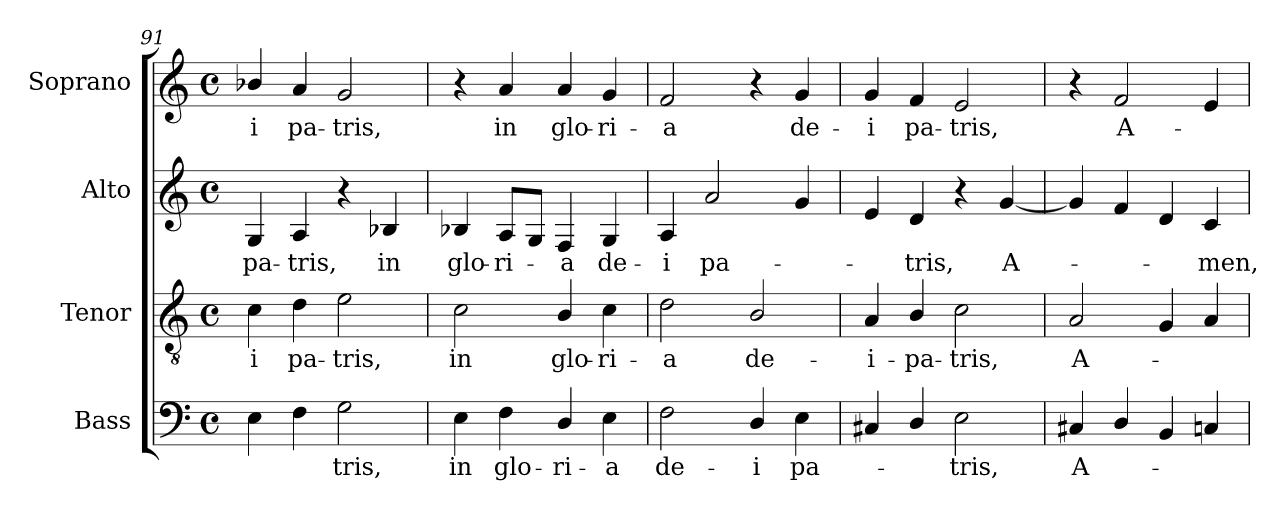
**kern	**text	**kern	**text	**kern	**text	**kern	**text
*part4	*part4	*part3	*part3	*part2	*part2	*part1	*part1
*staff4	*staff4	*staff3	*staff3	*staff2	*staff2	*staff1	*staff1
*I"Bass	*	*I"Tenor	*	*I"Alto	*	*I"Soprano	*
*I'B.	*	*I'T.	*	*I'A.	*	*I'S.	*
*clefF4	*	*clefGv2	*	*clefG2	*	*clefG2	*
*	*	*ITrd7c12	*	*	*	*	*
*k[]	*	*k[]	*	*k[]	*	*k[]	*
*C:	*	*C:	*	*C:	*	*C:	*
*M4/4	*	*M4/4	*	*M4/4	*	*M4/4	*
*met(c)	*	*met(c)	*	*met(c)	*	*met(c)	*
=91	=91	=91	=91	=91	=91	=91	=91
!	!	!	!LO:LY:b:color=#000000	!	!	!	!
!	!	!	!	!	!LO:LY:b:color=#000000	!	!
!	!	!	!	!	!	!	!LO:LY:b:color=#000000
4Ei\	.	4Ci\	-i	4Gi/	pa-	4b-Xi/	-i
!	!	!	!LO:LY:b:color=#000000	!	!	!	!
!	!	!	!	!	!LO:LY:b:color=#000000	!	!
!	!	!	!	!	!	!	!LO:LY:b:color=#000000
4Fi\	.	4Di\	pa-	4Ai/	-tris,	4ai/	pa-
!	!LO:LY:b:color=#000000	!	!	!	!	!	!
!	!	!	!LO:LY:b:color=#000000	!	!	!	!
!	!	!	!	!	!	!	!LO:LY:b:color=#000000
2Gi\	-tris,	2Ei\	-tris,	4r	.	2gi/	-tris,
!	!	!	!	!	!LO:LY:b:color=#000000	!	!
.	.	.	.	4B-Xi/	in	.	.
=92	=92	=92	=92	=92	=92	=92	=92
!	!LO:LY:b:color=#000000	!	!	!	!	!	!
!	!	!	!LO:LY:b:color=#000000	!	!	!	!
!	!	!	!	!	!LO:LY:b:color=#000000	!	!
4Ei\	in	2Ci\	in	4B-Xi/	glo-	4r	.
!	!LO:LY:b:color=#000000	!	!	!	!	!	!
!	!	!	!	!	!LO:LY:b:color=#000000	!	!
!	!	!	!	!	!	!	!LO:LY:b:color=#000000
4Fi\	glo-	.	.	8Ai/L	-ri-	4ai/	in
.	.	.	.	8Gi/J	.	.	.
!	!LO:LY:b:color=#000000	!	!	!	!	!	!
!	!	!	!LO:LY:b:color=#000000	!	!	!	!
!	!	!	!	!	!LO:LY:b:color=#000000	!	!
!	!	!	!	!	!	!	!LO:LY:b:color=#000000
4Di/	-ri-	4BBi/	glo-	4Fi/	-a	4ai/	glo-
!	!LO:LY:b:color=#000000	!	!	!	!	!	!
!	!	!	!LO:LY:b:color=#000000	!	!	!	!
!	!	!	!	!	!LO:LY:b:color=#000000	!	!
!	!	!	!	!	!	!	!LO:LY:b:color=#000000
4Ei\	-a	4Ci\	-ri-	4Gi/	de-	4gi/	-ri-
=93	=93	=93	=93	=93	=93	=93	=93
!	!LO:LY:b:color=#000000	!	!	!	!	!	!
!	!	!	!LO:LY:b:color=#000000	!	!	!	!
!	!	!	!	!	!LO:LY:b:color=#000000	!	!
!	!	!	!	!	!	!	!LO:LY:b:color=#000000
2Fi\	de-	2Di\	-a	4Ai/	-i	2fi/	-a
!	!	!	!	!	!LO:LY:b:color=#000000	!	!
.	.	.	.	2ai/	pa-	.	.
!	!LO:LY:b:color=#000000	!	!	!	!	!	!
!	!	!	!LO:LY:b:color=#000000	!	!	!	!
4Di/	-i	2BBi/	de-	.	.	4r	.
!	!LO:LY:b:color=#000000	!	!	!	!	!	!
!	!	!	!	!	!	!	!LO:LY:b:color=#000000
4Ei\	pa-	.	.	4gi/	.	4gi/	de-
!!LO:LB:g=z
=94	=94	=94	=94	=94	=94	=94	=94
!	!	!	!LO:LY:b:color=#000000	!	!	!	!
!	!	!	!	!	!	!	!LO:LY:b:color=#000000
4C#Xi/	.	4AAi/	-i-	4ei/	.	4gi/	-i
!	!	!	!LO:LY:b:color=#000000	!	!	!	!
!	!	!	!	!	!LO:LY:b:color=#000000	!	!
!	!	!	!	!	!	!	!LO:LY:b:color=#000000
4Di/	.	4BBi/	-pa-	4di/	-tris,	4fi/	pa-
!	!LO:LY:b:color=#000000	!	!	!	!	!	!
!	!	!	!LO:LY:b:color=#000000	!	!	!	!
!	!	!	!	!	!	!	!LO:LY:b:color=#000000
2Ei\	-tris,	2Ci\	-tris,	4r	.	2ei/	-tris,
!	!	!	!	!	!LO:LY:b:color=#000000	!	!
.	.	.	.	[4gi/	A-	.	.
=95	=95	=95	=95	=95	=95	=95	=95
!	!LO:LY:b:color=#000000	!	!	!	!	!	!
!	!	!	!LO:LY:b:color=#000000	!	!	!	!
4C#Xi/	A-	2AAi/	A-	4gi/]	.	4r	.
!	!	!	!	!	!	!	!LO:LY:b:color=#000000
4Di/	.	.	.	4fi/	.	2fi/	A-
4BBi/	.	4GGi/	.	4di/	.	.	.
!	!	!	!	!	!LO:LY:b:color=#000000	!	!
4Cni/	.	4AAi/	.	4ci/	-men,	4ei/	.
=	=	=	=	=	=	=	=
*-	*-	*-	*-	*-	*-	*-	*-
